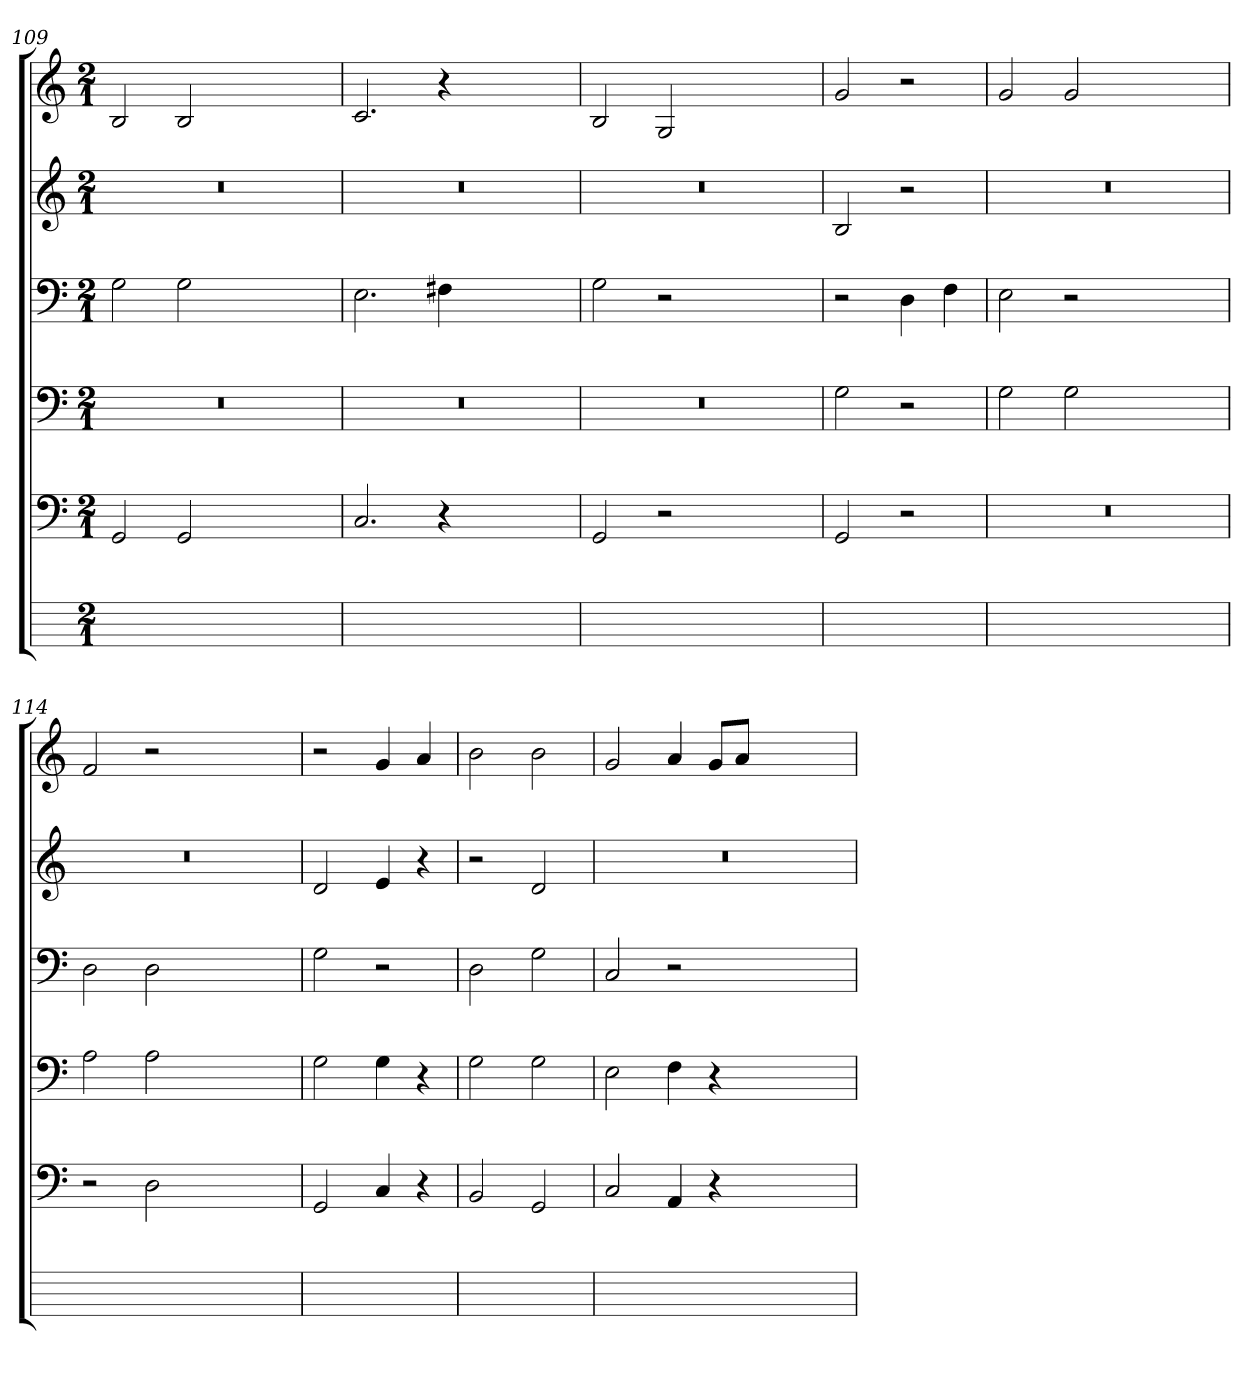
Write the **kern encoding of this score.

**kern	**kern	**kern	**kern	**kern	**kern
*part6	*part5	*part4	*part3	*part2	*part1
*staff6	*staff5	*staff4	*staff3	*staff2	*staff1
*	*clefF4	*clefF4	*clefF4	*clefG2	*clefG2
*	*k[]	*k[]	*k[]	*k[]	*k[]
*	*C:	*C:	*C:	*C:	*C:
*M2/1	*M2/1	*M2/1	*M2/1	*M2/1	*M2/1
=109	=109	=109	=109	=109	=109
0ryy	2GG	0r	2G	0r	2B
.	2GG	.	2G	.	2B
.	1ryy	.	1ryy	.	1ryy
=110	=110	=110	=110	=110	=110
0ryy	2.C	0r	2.E	0r	2.c
.	4r	.	4F#Xi	.	4r
.	1ryy	.	1ryy	.	1ryy
=111	=111	=111	=111	=111	=111
0ryy	2GG	0r	2G	0r	2B
.	2r	.	2r	.	2G
.	1ryy	.	1ryy	.	1ryy
=112	=112	=112	=112	=112	=112
1ryy	2GGj	2G	2r	2BZ	2g
.	2r	2r	4D	2r	2r
.	.	.	4Fi	.	.
=113	=113	=113	=113	=113	=113
0ryy	0r	2G	2E	0r	2gj
.	.	2G	2r	.	2gj
.	.	1ryy	1ryy	.	1ryy
=114	=114	=114	=114	=114	=114
0ryy	2r	2A	2D	0r	2f
.	2D	2Aj	2D	.	2r
.	1ryy	1ryy	1ryy	.	1ryy
=115	=115	=115	=115	=115	=115
1ryy	2GG	2G	2G	2dj	2r
.	4C	4G	2r	4eZ	4g
.	4r	4r	.	4r	4ai
=116	=116	=116	=116	=116	=116
1ryy	2BB	2G	2D	2r	2b
.	2GG	2G	2G	2dj	2b
=117	=117	=117	=117	=117	=117
0ryy	2C	2E	2C	0r	2g
.	4AA	4F	2r	.	4a
.	4r	4r	.	.	8gZL
.	.	.	.	.	8aiJ
.	1ryy	1ryy	1ryy	.	1ryy
=	=	=	=	=	=
*-	*-	*-	*-	*-	*-
